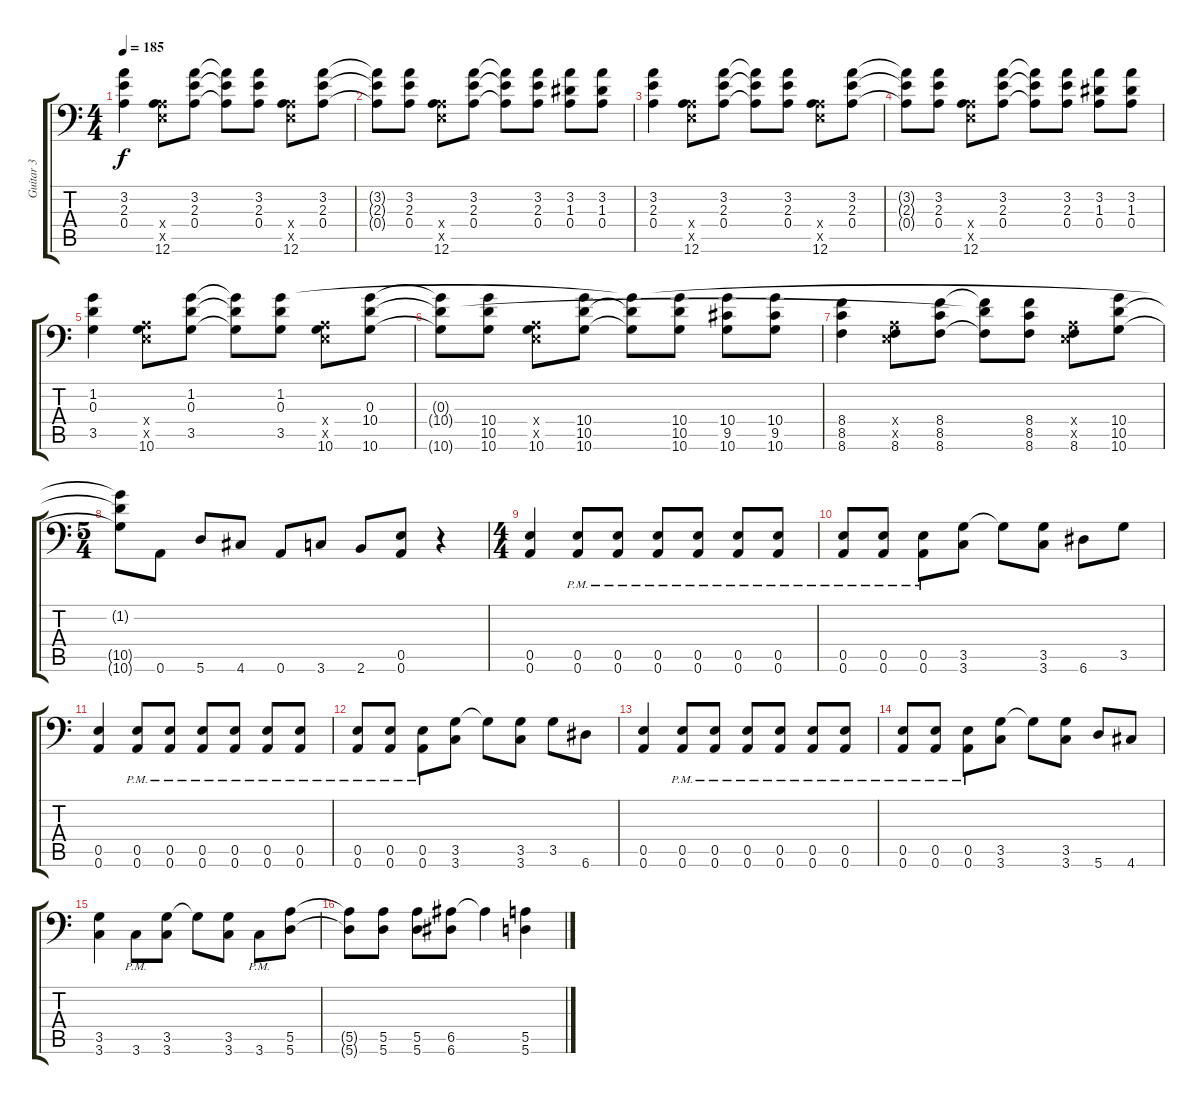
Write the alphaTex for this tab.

\track ("Guitar 3" "Guitar 3") {instrument distortionguitar}
\staff {score tabs}
\tuning (B3 Gb3 D3 A2 E2 A1) {hide}
\ts (4 4)
\tempo 185
\clef f4
\ks c
(3.2 2.3 0.4).4{dy f} (0.4{x} 0.5{x} 12.6).8 (3.2 2.3 0.4).8 (3.2{t} 2.3{t} 0.4{t}).8 (3.2 2.3 0.4).8 (0.4{x} 0.5{x} 12.6).8 (3.2 2.3 0.4).8 |
(3.2{t} 2.3{t} 0.4{t}).8 (3.2 2.3 0.4).8 (0.4{x} 0.5{x} 12.6).8 (3.2 2.3 0.4).8 (3.2{t} 2.3{t} 0.4{t}).8 (3.2 2.3 0.4).8 (3.2 1.3 0.4).8 (3.2 1.3 0.4).8 |
(3.2 2.3 0.4).4 (0.4{x} 0.5{x} 12.6).8 (3.2 2.3 0.4).8 (3.2{t} 2.3{t} 0.4{t}).8 (3.2 2.3 0.4).8 (0.4{x} 0.5{x} 12.6).8 (3.2 2.3 0.4).8 |
(3.2{t} 2.3{t} 0.4{t}).8 (3.2 2.3 0.4).8 (0.4{x} 0.5{x} 12.6).8 (3.2 2.3 0.4).8 (3.2{t} 2.3{t} 0.4{t}).8 (3.2 2.3 0.4).8 (3.2 1.3 0.4).8 (3.2 1.3 0.4).8 |
(1.2 0.3 3.5).4 (0.4{x} 0.5{x} 10.6).8 (1.2 0.3 3.5).8 (1.2{t} 0.3{t} 3.5{t}).8 (1.2 0.3 3.5).8 (0.4{x} 0.5{x} 10.6).8 (0.3 10.4 10.6).8 |
(0.3{t} 10.4{t} 10.6{t}).8 (10.4 10.5 10.6).8 (0.4{x} 0.5{x} 10.6).8 (10.4 10.5 10.6).8 (1.2{t} 10.5{t} 10.6{t}).8 (10.4 10.5 10.6).8 (10.4 9.5 10.6).8 (10.4 9.5 10.6).8 |
(8.4 8.5 8.6).4 (0.4{x} 0.5{x} 8.6).8 (8.4 8.5 8.6).8 (0.3{t} 8.4{t} 8.6{t}).8 (8.4 8.5 8.6).8 (0.4{x} 0.5{x} 8.6).8 (10.4 10.5 10.6).8 |
\ts (5 4)
(1.2{t} 10.5{t} 10.6{t}).8 0.6.8 5.6.8 4.6.8 0.6.8 3.6.8 2.6.8 (0.5 0.6).8 r.4 |
\ts (4 4)
(0.5 0.6).4 (0.5{pm} 0.6{pm}).8 (0.5{pm} 0.6{pm}).8 (0.5{pm} 0.6{pm}).8 (0.5{pm} 0.6{pm}).8 (0.5{pm} 0.6{pm}).8 (0.5{pm} 0.6{pm}).8 |
(0.5{pm} 0.6{pm}).8 (0.5{pm} 0.6{pm}).8 (0.5{pm} 0.6{pm}).8 (3.5 3.6).8 3.5{t}.8 (3.5 3.6).8 6.6.8 3.5.8 |
(0.5 0.6).4 (0.5{pm} 0.6{pm}).8 (0.5{pm} 0.6{pm}).8 (0.5{pm} 0.6{pm}).8 (0.5{pm} 0.6{pm}).8 (0.5{pm} 0.6{pm}).8 (0.5{pm} 0.6{pm}).8 |
(0.5{pm} 0.6{pm}).8 (0.5{pm} 0.6{pm}).8 (0.5{pm} 0.6{pm}).8 (3.5 3.6).8 3.5{t}.8 (3.5 3.6).8 3.5.8 6.6.8 |
(0.5 0.6).4 (0.5{pm} 0.6{pm}).8 (0.5{pm} 0.6{pm}).8 (0.5{pm} 0.6{pm}).8 (0.5{pm} 0.6{pm}).8 (0.5{pm} 0.6{pm}).8 (0.5{pm} 0.6{pm}).8 |
(0.5{pm} 0.6{pm}).8 (0.5{pm} 0.6{pm}).8 (0.5{pm} 0.6{pm}).8 (3.5 3.6).8 3.5{t}.8 (3.5 3.6).8 5.6.8 4.6.8 |
(3.5 3.6).4 3.6{pm}.8 (3.5 3.6).8 3.5{t}.8 (3.5 3.6).8 3.6{pm}.8 (5.5 5.6).8 |
(5.5{t} 5.6{t}).8 (5.5 5.6).8 (5.5 5.6).8 (6.5 6.6).8 6.5{t}.4 (5.5 5.6).4
